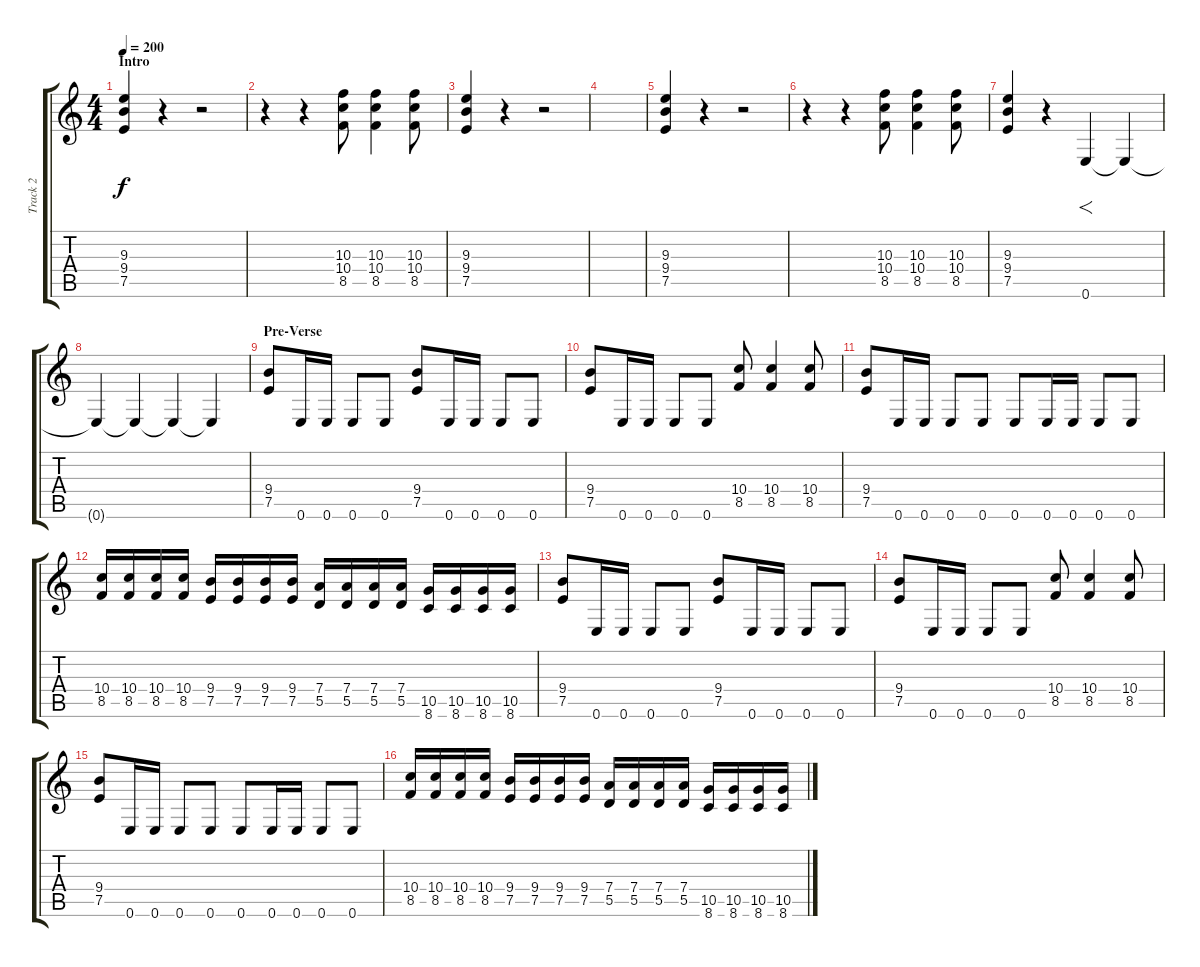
\track ("Track 2" "Track 2") {instrument distortionguitar}
\staff {score tabs}
\tuning (E4 B3 G3 D3 A2 E2) {hide}
\ts (4 4)
\section ("" "Intro")
\tempo 200
\clef g2
\ks c
(9.3 9.4 7.5).4{dy f instrument distortionguitar} r.4 r.2 |
r.4 r.4 (10.3 10.4 8.5).8 (10.3 10.4 8.5).4 (10.3 10.4 8.5).8 |
(9.3 9.4 7.5).4 r.4 r.2 |
|
(9.3 9.4 7.5).4 r.4 r.2 |
r.4 r.4 (10.3 10.4 8.5).8 (10.3 10.4 8.5).4 (10.3 10.4 8.5).8 |
(9.3 9.4 7.5).4 r.4 0.6.4{f} 0.6{t}.4 |
0.6{t}.4 0.6{t}.4 0.6{t}.4 0.6{t}.4 |
\section ("" "Pre-Verse")
(9.4 7.5).8 0.6.16 0.6.16 0.6.8 0.6.8 (9.4 7.5).8 0.6.16 0.6.16 0.6.8 0.6.8 |
(9.4 7.5).8 0.6.16 0.6.16 0.6.8 0.6.8 (10.4 8.5).8 (10.4 8.5).4 (10.4 8.5).8 |
(9.4 7.5).8 0.6.16 0.6.16 0.6.8 0.6.8 0.6.8 0.6.16 0.6.16 0.6.8 0.6.8 |
(10.4 8.5).16 (10.4 8.5).16 (10.4 8.5).16 (10.4 8.5).16 (9.4 7.5).16 (9.4 7.5).16 (9.4 7.5).16 (9.4 7.5).16 (7.4 5.5).16 (7.4 5.5).16 (7.4 5.5).16 (7.4 5.5).16 (10.5 8.6).16 (10.5 8.6).16 (10.5 8.6).16 (10.5 8.6).16 |
(9.4 7.5).8 0.6.16 0.6.16 0.6.8 0.6.8 (9.4 7.5).8 0.6.16 0.6.16 0.6.8 0.6.8 |
(9.4 7.5).8 0.6.16 0.6.16 0.6.8 0.6.8 (10.4 8.5).8 (10.4 8.5).4 (10.4 8.5).8 |
(9.4 7.5).8 0.6.16 0.6.16 0.6.8 0.6.8 0.6.8 0.6.16 0.6.16 0.6.8 0.6.8 |
(10.4 8.5).16 (10.4 8.5).16 (10.4 8.5).16 (10.4 8.5).16 (9.4 7.5).16 (9.4 7.5).16 (9.4 7.5).16 (9.4 7.5).16 (7.4 5.5).16 (7.4 5.5).16 (7.4 5.5).16 (7.4 5.5).16 (10.5 8.6).16 (10.5 8.6).16 (10.5 8.6).16 (10.5 8.6).16
